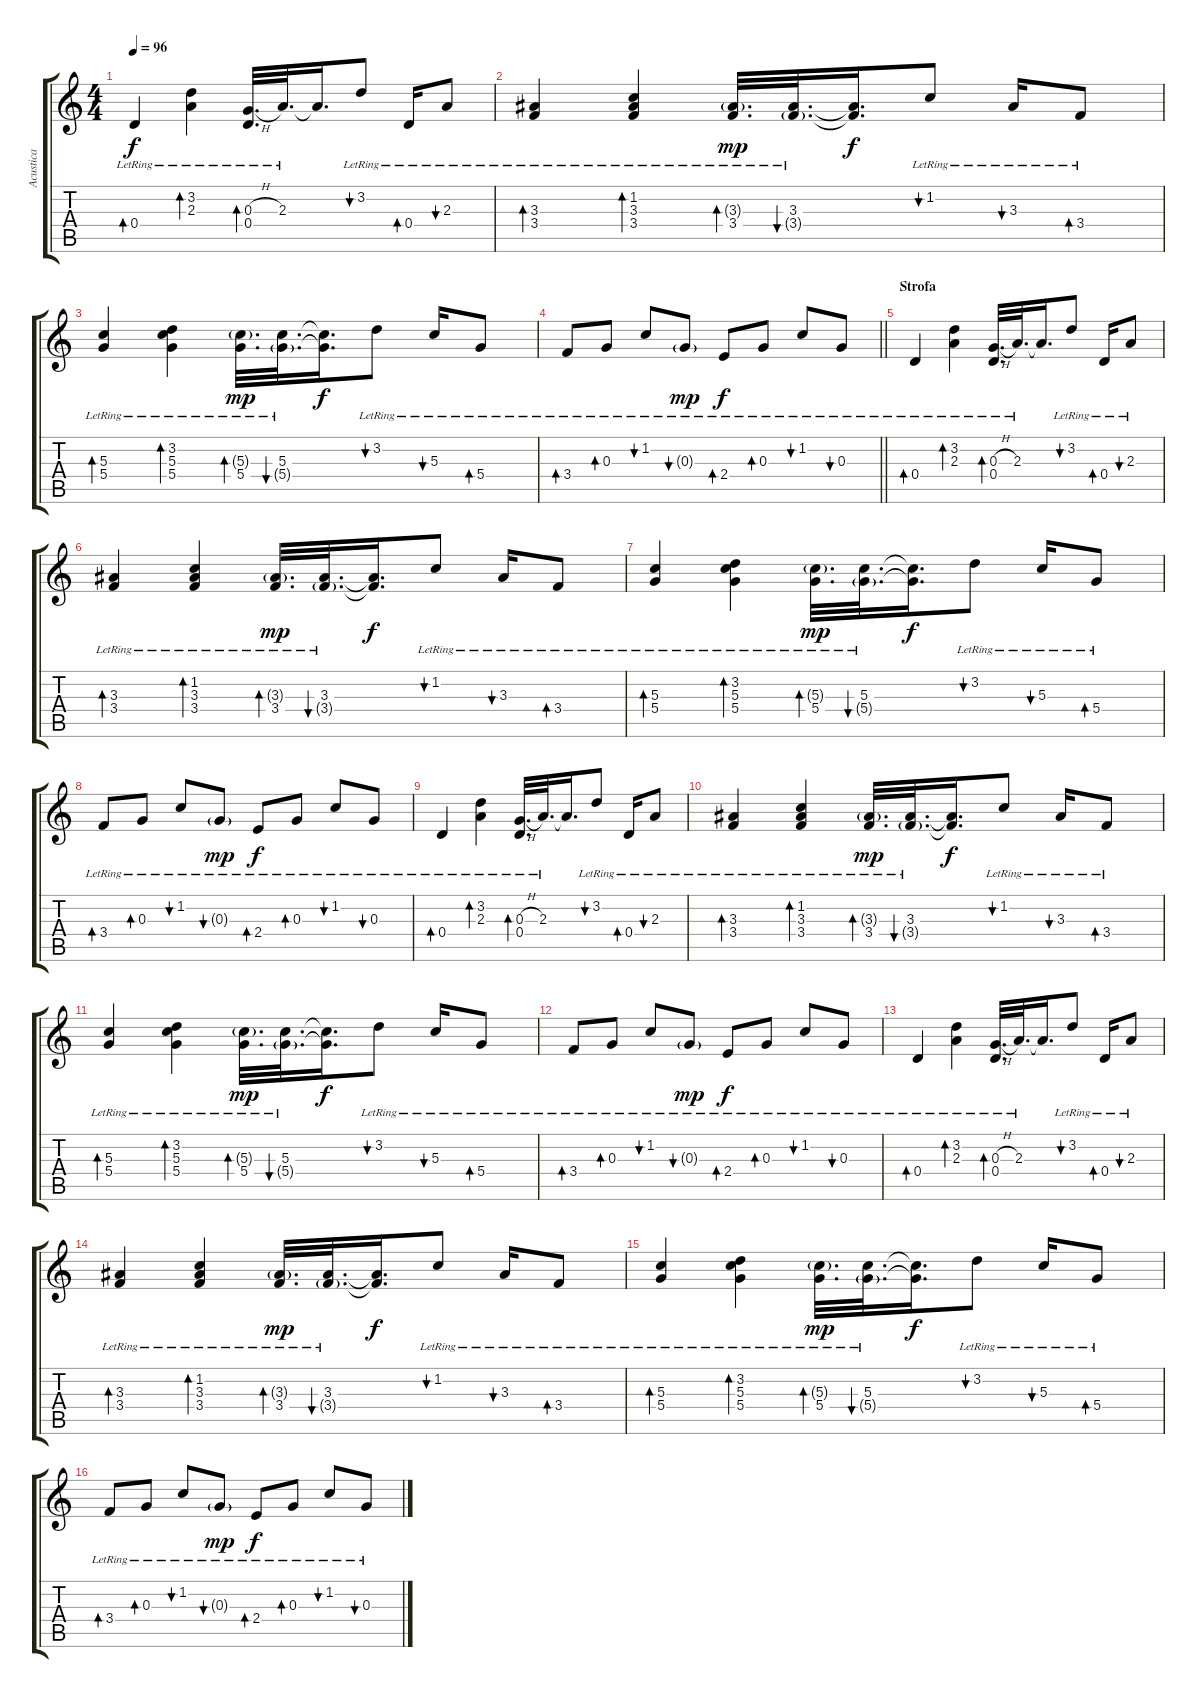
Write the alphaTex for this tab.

\track ("Acustica" "Acustica") {instrument acousticguitarsteel}
\staff {score tabs}
\tuning (E4 B3 G3 D3 A2 E2) {hide}
\ts (4 4)
\tempo 96
\clef g2
\ks c
0.4{lr}.4{bd 60 dy f} (3.2{lr} 2.3{lr}).4{bd 60} (0.3{h lr} 0.4{lr}).32{d bd 60} 2.3{lr}.32{d} 2.3{t}.16{d} 3.2{lr}.8{bu 60} 0.4{lr}.16{bd 60} 2.3{lr}.8{bu 60} |
(3.3 3.4{lr}).4{bd 60} (1.2{lr} 3.3{lr} 3.4).4{bd 60} (3.3{g lr} 3.4{lr}).32{d bd 60 dy mp} (3.3{lr} 3.4{g lr}).32{d bu 60} (3.3{t} 3.4{t}).16{d dy f} 1.2{lr}.8{bu 60} 3.3{lr}.16{bu 60} 3.4{lr}.8{bd 60} |
(5.3 5.4{lr}).4{bd 60} (3.2{lr} 5.3{lr} 5.4).4{bd 60} (5.3{g lr} 5.4{lr}).32{d bd 60 dy mp} (5.3{lr} 5.4{g lr}).32{d bu 60} (5.3{t} 5.4{t}).16{d dy f} 3.2{lr}.8{bu 60} 5.3{lr}.16{bu 60} 5.4{lr}.8{bd 60} |
\barLineRight lightlight
3.4{lr}.8{bd 60} 0.3{lr}.8{bd 60} 1.2{lr}.8{bu 60} 0.3{g lr}.8{bu 60 dy mp} 2.4{lr}.8{bd 60 dy f} 0.3{lr}.8{bd 60} 1.2{lr}.8{bu 60} 0.3{lr}.8{bu 60} |
\section ("" "Strofa")
0.4{lr}.4{bd 60} (3.2{lr} 2.3{lr}).4{bd 60} (0.3{h lr} 0.4{lr}).32{d bd 60} 2.3{lr}.32{d} 2.3{t}.16{d} 3.2{lr}.8{bu 60} 0.4{lr}.16{bd 60} 2.3{lr}.8{bu 60} |
(3.3 3.4{lr}).4{bd 60} (1.2{lr} 3.3{lr} 3.4).4{bd 60} (3.3{g lr} 3.4{lr}).32{d bd 60 dy mp} (3.3{lr} 3.4{g lr}).32{d bu 60} (3.3{t} 3.4{t}).16{d dy f} 1.2{lr}.8{bu 60} 3.3{lr}.16{bu 60} 3.4{lr}.8{bd 60} |
(5.3 5.4{lr}).4{bd 60} (3.2{lr} 5.3{lr} 5.4).4{bd 60} (5.3{g lr} 5.4{lr}).32{d bd 60 dy mp} (5.3{lr} 5.4{g lr}).32{d bu 60} (5.3{t} 5.4{t}).16{d dy f} 3.2{lr}.8{bu 60} 5.3{lr}.16{bu 60} 5.4{lr}.8{bd 60} |
3.4{lr}.8{bd 60} 0.3{lr}.8{bd 60} 1.2{lr}.8{bu 60} 0.3{g lr}.8{bu 60 dy mp} 2.4{lr}.8{bd 60 dy f} 0.3{lr}.8{bd 60} 1.2{lr}.8{bu 60} 0.3{lr}.8{bu 60} |
0.4{lr}.4{bd 60} (3.2{lr} 2.3{lr}).4{bd 60} (0.3{h lr} 0.4{lr}).32{d bd 60} 2.3{lr}.32{d} 2.3{t}.16{d} 3.2{lr}.8{bu 60} 0.4{lr}.16{bd 60} 2.3{lr}.8{bu 60} |
(3.3 3.4{lr}).4{bd 60} (1.2{lr} 3.3{lr} 3.4).4{bd 60} (3.3{g lr} 3.4{lr}).32{d bd 60 dy mp} (3.3{lr} 3.4{g lr}).32{d bu 60} (3.3{t} 3.4{t}).16{d dy f} 1.2{lr}.8{bu 60} 3.3{lr}.16{bu 60} 3.4{lr}.8{bd 60} |
(5.3 5.4{lr}).4{bd 60} (3.2{lr} 5.3{lr} 5.4).4{bd 60} (5.3{g lr} 5.4{lr}).32{d bd 60 dy mp} (5.3{lr} 5.4{g lr}).32{d bu 60} (5.3{t} 5.4{t}).16{d dy f} 3.2{lr}.8{bu 60} 5.3{lr}.16{bu 60} 5.4{lr}.8{bd 60} |
3.4{lr}.8{bd 60} 0.3{lr}.8{bd 60} 1.2{lr}.8{bu 60} 0.3{g lr}.8{bu 60 dy mp} 2.4{lr}.8{bd 60 dy f} 0.3{lr}.8{bd 60} 1.2{lr}.8{bu 60} 0.3{lr}.8{bu 60} |
0.4{lr}.4{bd 60} (3.2{lr} 2.3{lr}).4{bd 60} (0.3{h lr} 0.4{lr}).32{d bd 60} 2.3{lr}.32{d} 2.3{t}.16{d} 3.2{lr}.8{bu 60} 0.4{lr}.16{bd 60} 2.3{lr}.8{bu 60} |
(3.3 3.4{lr}).4{bd 60} (1.2{lr} 3.3{lr} 3.4).4{bd 60} (3.3{g lr} 3.4{lr}).32{d bd 60 dy mp} (3.3{lr} 3.4{g lr}).32{d bu 60} (3.3{t} 3.4{t}).16{d dy f} 1.2{lr}.8{bu 60} 3.3{lr}.16{bu 60} 3.4{lr}.8{bd 60} |
(5.3 5.4{lr}).4{bd 60} (3.2{lr} 5.3{lr} 5.4).4{bd 60} (5.3{g lr} 5.4{lr}).32{d bd 60 dy mp} (5.3{lr} 5.4{g lr}).32{d bu 60} (5.3{t} 5.4{t}).16{d dy f} 3.2{lr}.8{bu 60} 5.3{lr}.16{bu 60} 5.4{lr}.8{bd 60} |
3.4{lr}.8{bd 60} 0.3{lr}.8{bd 60} 1.2{lr}.8{bu 60} 0.3{g lr}.8{bu 60 dy mp} 2.4{lr}.8{bd 60 dy f} 0.3{lr}.8{bd 60} 1.2{lr}.8{bu 60} 0.3{lr}.8{bu 60}
